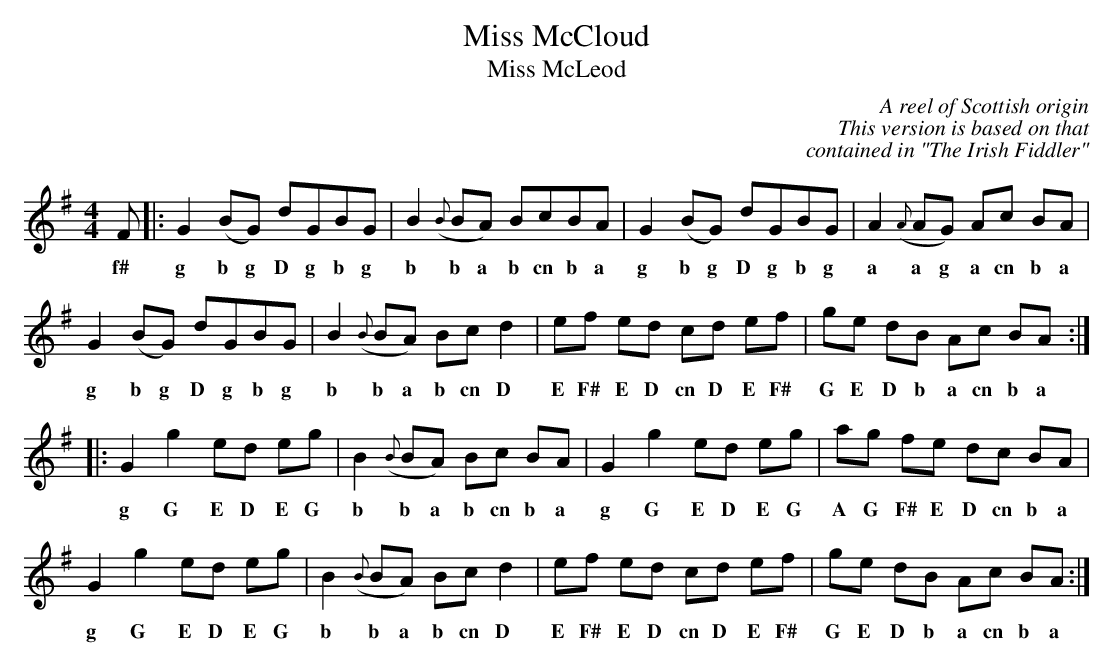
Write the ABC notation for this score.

X:1
T:Miss McCloud
T:Miss McLeod
C:A reel of Scottish origin
C:This version is based on that
C:contained in "The Irish Fiddler"
M:4/4
L:1/8
K:G
F |:G2 (BG) dGBG |B2 ({B}BA) BcBA |G2 (BG) dGBG |A2 ({A}AG) Ac BA |
w:f# g b g D g b g b b a b cn b a g b g D g b g a a g a cn b a
G2 (BG) dGBG |B2 ({B}BA) Bc d2 |ef ed cd ef |ge dB Ac BA :|
w:g b g D g b g b b a b cn D E F# E D cn D E F# G E D b a cn b a
|:G2 g2 ed eg |B2 ({B}BA) Bc BA |G2 g2 ed eg |ag fe dc BA |
w:g G E D E G b b a b cn b a g G E D E G A G F# E D cn b a
G2 g2 ed eg |B2 ({B}BA) Bc d2 |ef ed cd ef |ge dB Ac BA :|
w:g G E D E G b b a b cn D E F# E D cn D E F# G E D b a cn b a
